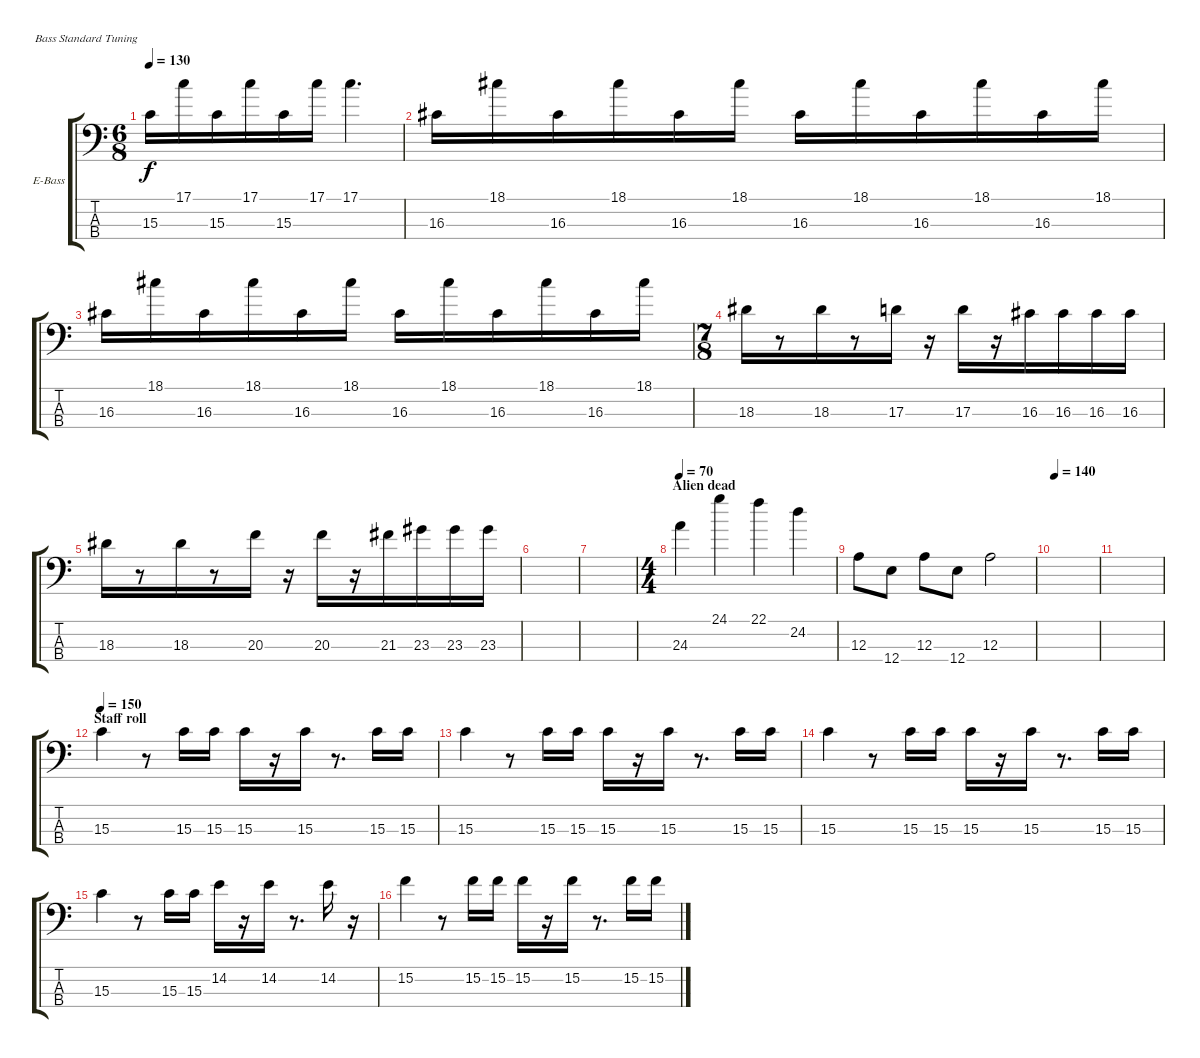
\defaultSystemsLayout 4
\bracketExtendMode groupsimilarinstruments
\firstSystemTrackNameOrientation horizontal
\otherSystemsTrackNameOrientation horizontal
\track ("Electric Bass" "E-Bass") {instrument electricbassfinger}
\staff {score tabs}
\tuning (G2 D2 A1 E1)
\ts (6 8)
\tempo 130
\clef f4
\ks c
15.3.16{dy f} 17.1.16 15.3.16 17.1.16 15.3.16 17.1.16 17.1.4{d} |
16.3.16 18.1.16 16.3.16 18.1.16 16.3.16 18.1.16 16.3.16 18.1.16 16.3.16 18.1.16 16.3.16 18.1.16 |
16.3.16 18.1.16 16.3.16 18.1.16 16.3.16 18.1.16 16.3.16 18.1.16 16.3.16 18.1.16 16.3.16 18.1.16 |
\ts (7 8)
18.3.16 r.8 18.3.16 r.8 17.3.16 r.16 17.3.16 r.16 16.3.16 16.3.16 16.3.16 16.3.16 |
18.3.16 r.8 18.3.16 r.8 20.3.16 r.16 20.3.16 r.16 21.3.16 23.3.16 23.3.16 23.3.16 |
|
|
\ts (4 4)
\section ("" "Alien dead")
\tempo 70
24.3.4 24.1.4 22.1.4 24.2.4 |
12.3.8 12.4.8 12.3.8 12.4.8 12.3.2 |
\tempo 140
|
|
\section ("" "Staff roll")
\tempo 150
15.3.4 r.8 15.3.16 15.3.16 15.3.16 r.16 15.3.16 r.8{d} 15.3.16 15.3.16 |
15.3.4 r.8 15.3.16 15.3.16 15.3.16 r.16 15.3.16 r.8{d} 15.3.16 15.3.16 |
15.3.4 r.8 15.3.16 15.3.16 15.3.16 r.16 15.3.16 r.8{d} 15.3.16 15.3.16 |
15.3.4 r.8 15.3.16 15.3.16 14.2.16 r.16 14.2.16 r.8{d} 14.2.16 r.16 |
15.2.4 r.8 15.2.16 15.2.16 15.2.16 r.16 15.2.16 r.8{d} 15.2.16 15.2.16
